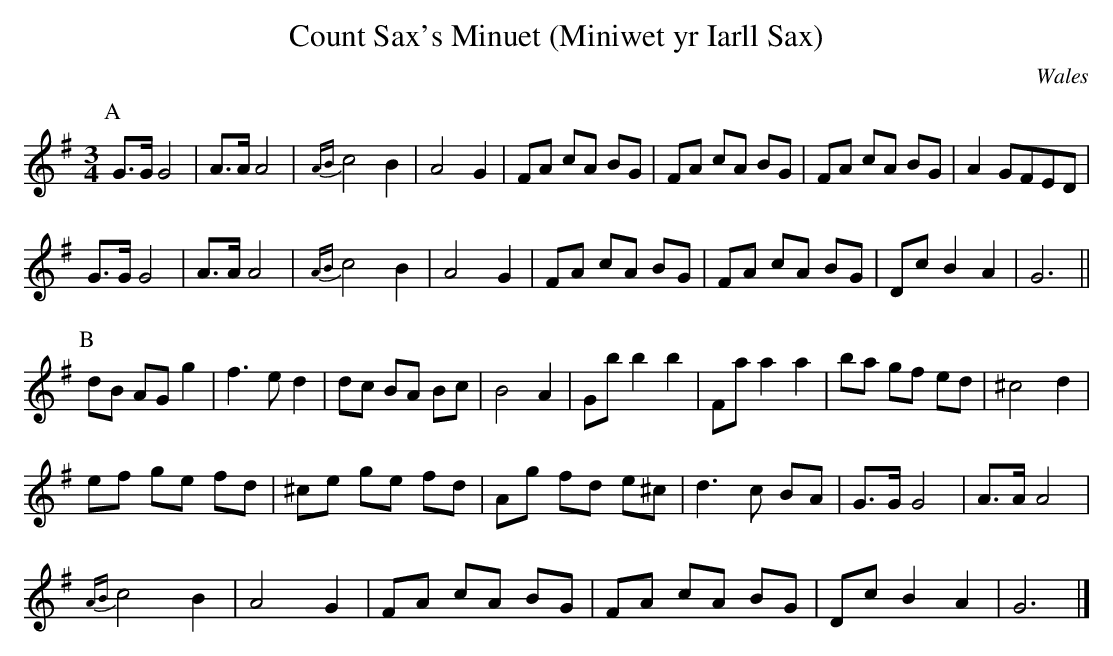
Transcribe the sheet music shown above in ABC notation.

X:1
T: Count Sax's Minuet (Miniwet yr Iarll Sax)
O: Wales
M: 3/4
L: 1/8
V: 1 2
K: G
V: 1
P:A
G>G G4 | A>A A4 | {AB}c4 B2 | A4 G2 |\
FA cA BG | FA cA BG | FA cA BG | A2GFED |
G>G G4 | A>A A4 | {AB}c4 B2 | A4 G2 |\
FA cA BG | FA cA BG | Dc B2 A2 | G6 ||
P:B
dB AG g2 | f3 e d2 | dc BA Bc | B4 A2 |\
Gb b2 b2 | Fa a2 a2 | ba gf ed | ^c4 d2 |
ef ge fd | ^ce ge fd | Ag fd e^c | d3c BA | G>G G4 |A>A A4 |
{AB}c4 B2 | A4 G2 | FA cA BG | FA cA BG | Dc B2 A2 | G6 |]
